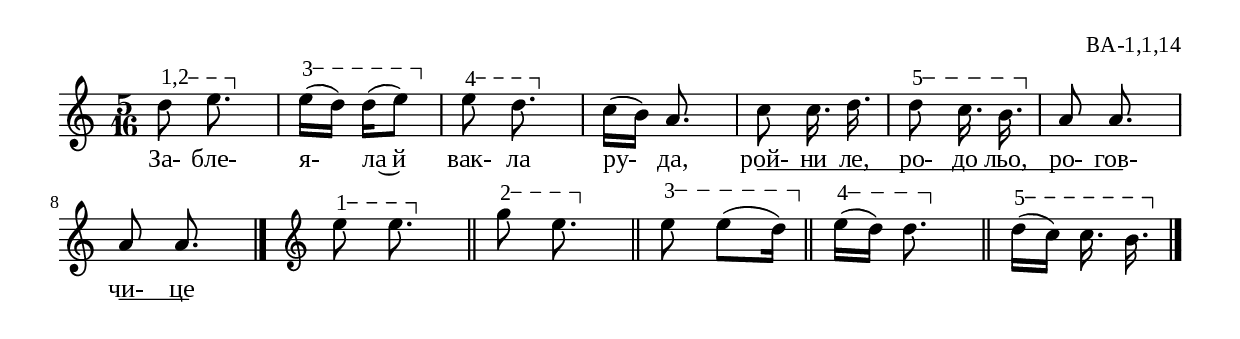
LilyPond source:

%{
ba_001_1_14
%}

\include "td-preamble.ly"

\score {
\relative c'' {
%\tempo 8 = 152
\time 5/16
\varAB
d8\startTextSpan e8.\stopTextSpan\noBeam | 
\varC
e16\startTextSpan[( d]) d[( e8\stopTextSpan]) | 
\varD
e8\startTextSpan d8.\stopTextSpan\noBeam | 
c16[( b]) a8. |
c8 c16.\noBeam d | 
\varE
d8\startTextSpan c16.\noBeam b\stopTextSpan | 
a8 a8.\noBeam a8 a8.\noBeam 
 \bar "|." 
\endmmm
\varA
e'8\startTextSpan e8.\stopTextSpan\noBeam \bar "||"
\varB
g8\startTextSpan e8.\stopTextSpan\noBeam \bar "||"
\varC
e8\startTextSpan e[( d16\stopTextSpan]) \bar "||"
\varD
e16\startTextSpan[( d]) d8.\stopTextSpan\noBeam \bar "||"
\varE
d16\startTextSpan[( c]) c16.\noBeam b\stopTextSpan
 \bar "|."  
}
\addlyrics { За- бле- я- ла~й вак- ла ру- да, 
рой- \startTextSpan ни ле, ро- до льо, ро- гов- \stopTextSpan 
чи- \startTextSpan це \stopTextSpan }
%
\layout {
  indent = #0
  line-width = 190\mm
  ragged-right=##f
\context {
      \Lyrics
      \consists "Text_spanner_engraver"
      \override TextSpanner #'direction = #DOWN
      \override TextSpanner #'style = #'line    
      \override TextSpanner #'outside-staff-priority = ##f
      \override TextSpanner #'padding = #0.2 % sets the distance of the line from the lyrics
      \override TextSpanner #'bound-details =
      #`((left . ((Y . 0)
                  (padding . 0)
                  (attach-dir . ,LEFT)))
         (left-broken . ((end-on-note . #t)))
         (right . ((Y . 0)
                   (padding . 0)
                   (attach-dir . ,RIGHT))))
    }

}
%
\midi { 
	\context {
		\Score tempoWholesPerMinute = #(ly:make-moment 152 8)
		}
	}
}
%
\header{
  opus = "ВА-1,1,14"
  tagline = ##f
}


